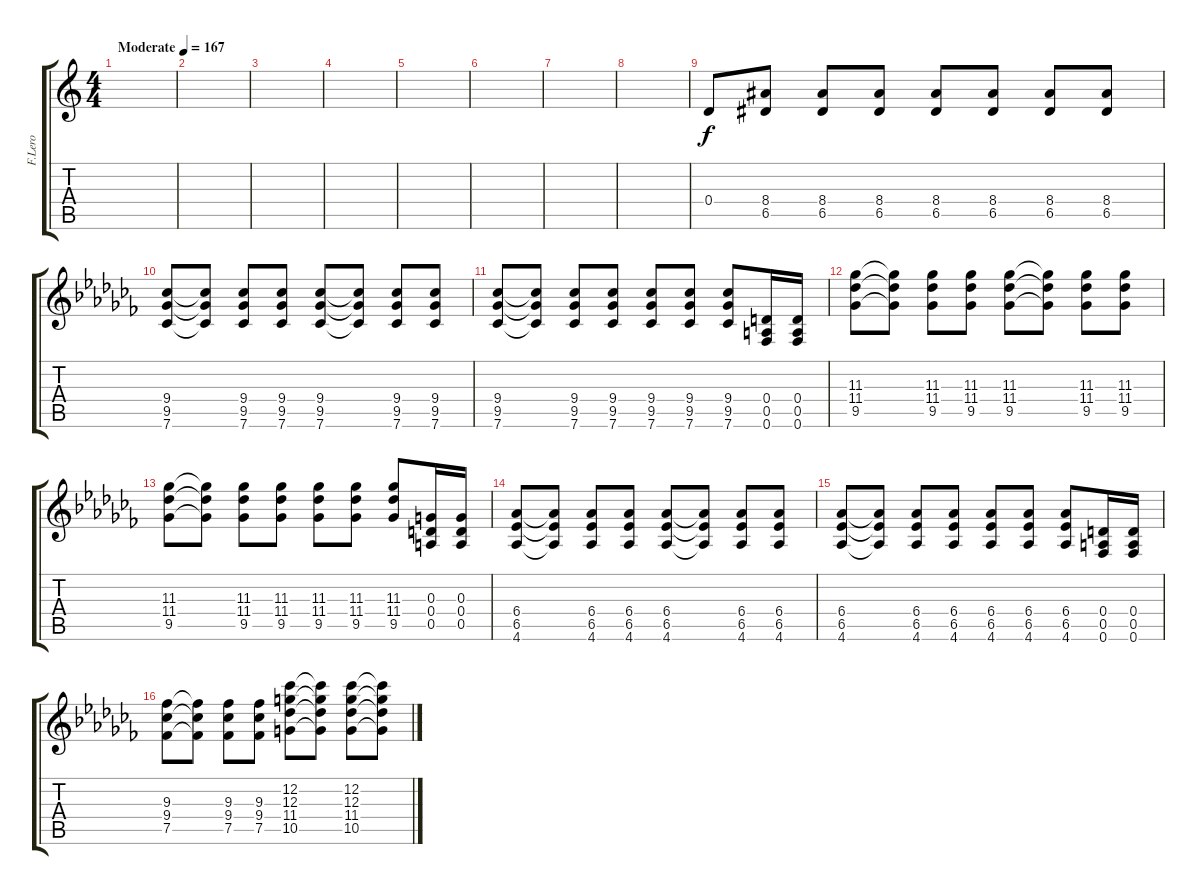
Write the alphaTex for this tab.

\track ("F.Lero" "F.Lero") {instrument distortionguitar}
\staff {score tabs}
\tuning (E4 B3 G3 D3 A2 E2) {hide}
\ts (4 4)
\tempo (167 "Moderate")
\clef g2
\ks c
|
|
|
|
|
|
|
|
0.4.8 (8.4 6.5).8 (8.4 6.5).8 (8.4 6.5).8 (8.4 6.5).8 (8.4 6.5).8 (8.4 6.5).8 (8.4 6.5).8 |
\ks abminor
(9.4 9.5 7.6).8 (9.4{t} 9.5{t} 7.6{t}).8 (9.4 9.5 7.6).8 (9.4 9.5 7.6).8 (9.4 9.5 7.6).8 (9.4{t} 9.5{t} 7.6{t}).8 (9.4 9.5 7.6).8 (9.4 9.5 7.6).8 |
(9.4 9.5 7.6).8 (9.4{t} 9.5{t} 7.6{t}).8 (9.4 9.5 7.6).8 (9.4 9.5 7.6).8 (9.4 9.5 7.6).8 (9.4 9.5 7.6).8 (9.4 9.5 7.6).8 (0.4 0.5 0.6).16 (0.4 0.5 0.6).16 |
(11.3 11.4 9.5).8 (11.3{t} 11.4{t} 9.5{t}).8 (11.3 11.4 9.5).8 (11.3 11.4 9.5).8 (11.3 11.4 9.5).8 (11.3{t} 11.4{t} 9.5{t}).8 (11.3 11.4 9.5).8 (11.3 11.4 9.5).8 |
(11.3 11.4 9.5).8 (11.3{t} 11.4{t} 9.5{t}).8 (11.3 11.4 9.5).8 (11.3 11.4 9.5).8 (11.3 11.4 9.5).8 (11.3 11.4 9.5).8 (11.3 11.4 9.5).8 (0.3 0.4 0.5).16 (0.3 0.4 0.5).16 |
(6.4 6.5 4.6).8 (6.4{t} 6.5{t} 4.6{t}).8 (6.4 6.5 4.6).8 (6.4 6.5 4.6).8 (6.4 6.5 4.6).8 (6.4{t} 6.5{t} 4.6{t}).8 (6.4 6.5 4.6).8 (6.4 6.5 4.6).8 |
(6.4 6.5 4.6).8 (6.4{t} 6.5{t} 4.6{t}).8 (6.4 6.5 4.6).8 (6.4 6.5 4.6).8 (6.4 6.5 4.6).8 (6.4 6.5 4.6).8 (6.4 6.5 4.6).8 (0.4 0.5 0.6).16 (0.4 0.5 0.6).16 |
(9.3 9.4 7.5).8 (9.3{t} 9.4{t} 7.5{t}).8 (9.3 9.4 7.5).8 (9.3 9.4 7.5).8 (12.2 12.3 11.4 10.5).8 (12.2{t} 12.3{t} 11.4{t} 10.5{t}).8 (12.2 12.3 11.4 10.5).8 (12.2{t} 12.3{t} 11.4{t} 10.5{t}).8
